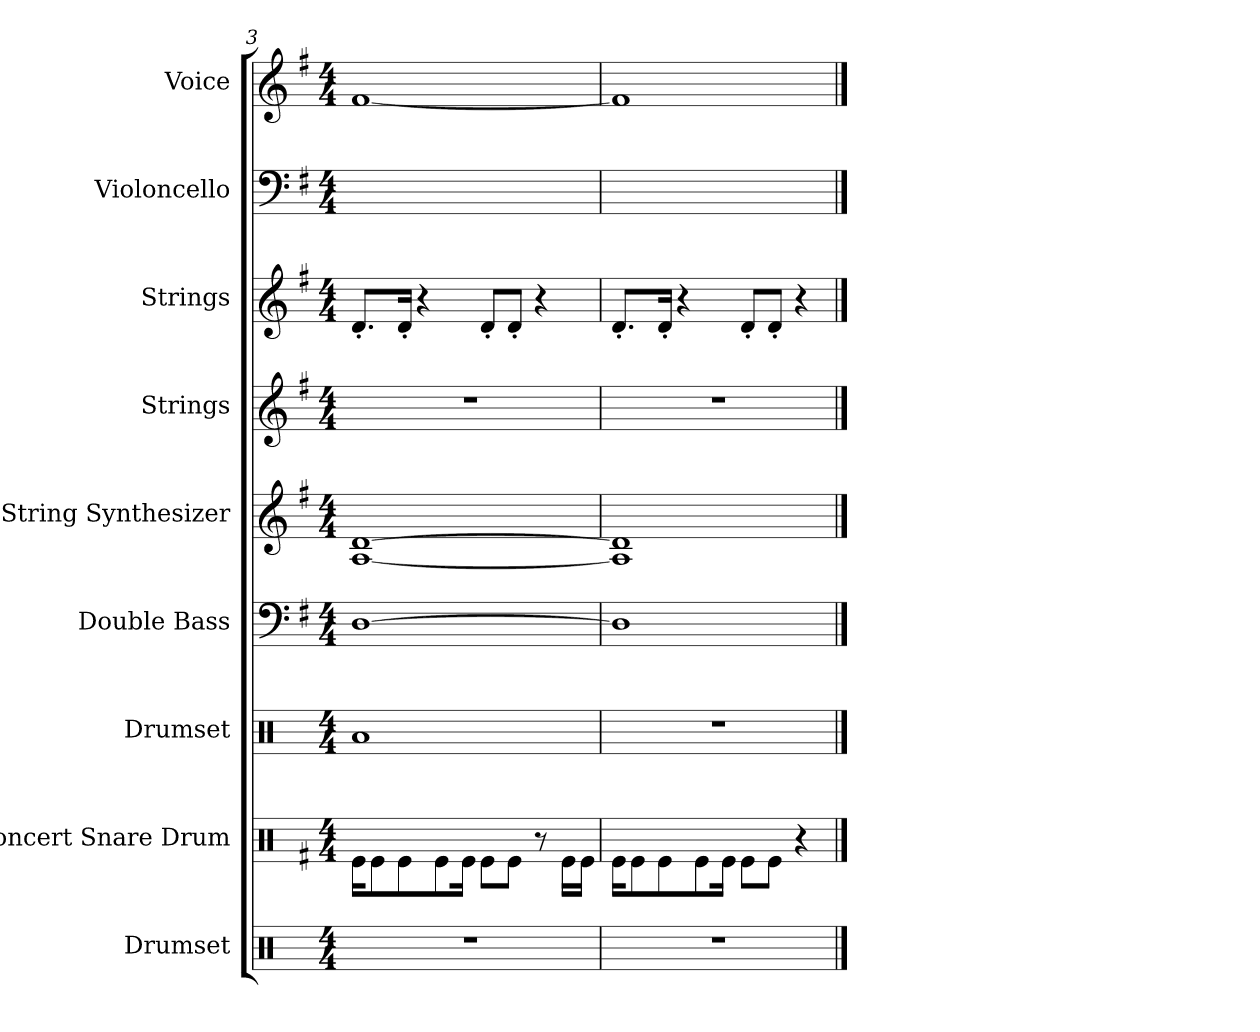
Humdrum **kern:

**kern	**kern	**kern	**kern	**kern	**kern	**kern	**kern	**kern
*part9	*part8	*part7	*part6	*part5	*part4	*part3	*part2	*part1
*staff9	*staff8	*staff7	*staff6	*staff5	*staff4	*staff3	*staff2	*staff1
*I"Drumset	*I"Concert Snare Drum	*I"Drumset	*I"Double Bass	*I"String Synthesizer	*I"Strings	*I"Strings	*I"Violoncello	*I"Voice
*I'D. Set	*I'Con. Sn.	*I'D. Set	*I'Db.	*I'Synth.	*I'St.	*I'St.	*I'Vc.	*I'Vo.
*clefX	*clefX	*clefX	*clefF4	*clefG2	*clefG2	*clefG2	*clefF4	*clefG2
*	*	*	*ITrd7c12	*	*	*	*	*
*k[]	*k[f#]	*k[]	*k[f#]	*k[f#]	*k[f#]	*k[f#]	*k[f#]	*k[f#]
*M4/4	*M4/4	*M4/4	*M4/4	*M4/4	*M4/4	*M4/4	*M4/4	*M4/4
=3	=3	=3	=3	=3	=3	=3	=3	=3
1r	16Re\KL	1Ra	[1DD	[1A [1d	1r	8.d'/L	1ryy	[1f#
.	8Re\	.	.	.	.	.	.	.
.	8Re\	.	.	.	.	16d'/Jk	.	.
.	.	.	.	.	.	4r	.	.
.	8Re\	.	.	.	.	.	.	.
.	16Re\Jk	.	.	.	.	.	.	.
.	8Re\L	.	.	.	.	8d'/L	.	.
.	8Re\J	.	.	.	.	8d'/J	.	.
.	8r	.	.	.	.	4r	.	.
.	16Re\LL	.	.	.	.	.	.	.
.	16Re\JJ	.	.	.	.	.	.	.
!!LO:PB:g=z
=4	=4	=4	=4	=4	=4	=4	=4	=4
1r	16Re\KL	1r	1DD]	1A] 1d]	1r	8.d'/L	1ryy	1f#]
.	8Re\	.	.	.	.	.	.	.
.	8Re\	.	.	.	.	16d'/Jk	.	.
.	.	.	.	.	.	4r	.	.
.	8Re\	.	.	.	.	.	.	.
.	16Re\Jk	.	.	.	.	.	.	.
.	8Re\L	.	.	.	.	8d'/L	.	.
.	8Re\J	.	.	.	.	8d'/J	.	.
.	4r	.	.	.	.	4r	.	.
==	==	==	==	==	==	==	==	==
*-	*-	*-	*-	*-	*-	*-	*-	*-
